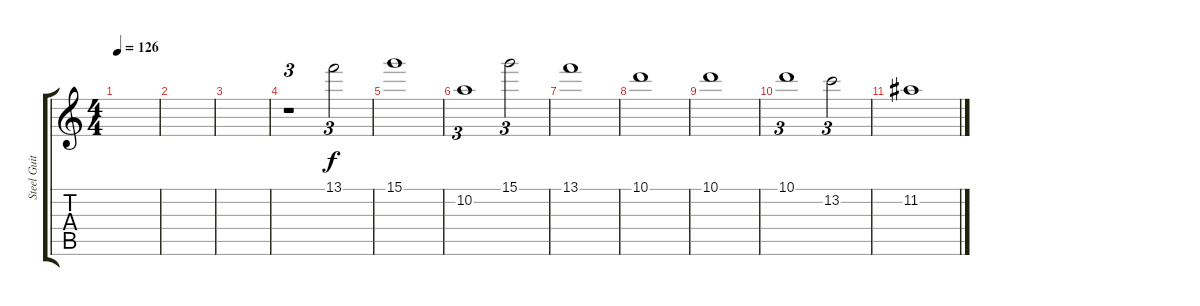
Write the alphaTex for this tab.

\track ("Steel Guitar" "Steel Guit") {instrument electricguitarjazz}
\staff {score tabs}
\tuning (E4 B3 G3 D3 A2 E2) {hide}
\ts (4 4)
\tempo 126
\clef g2
\ks c
|
|
|
r.1{tu (3 2)} 13.1.2{tu (3 2)} |
15.1.1 |
10.2.1{tu (3 2)} 15.1.2{tu (3 2)} |
13.1.1 |
10.1.1 |
10.1.1 |
10.1.1{tu (3 2)} 13.2.2{tu (3 2)} |
11.2.1
